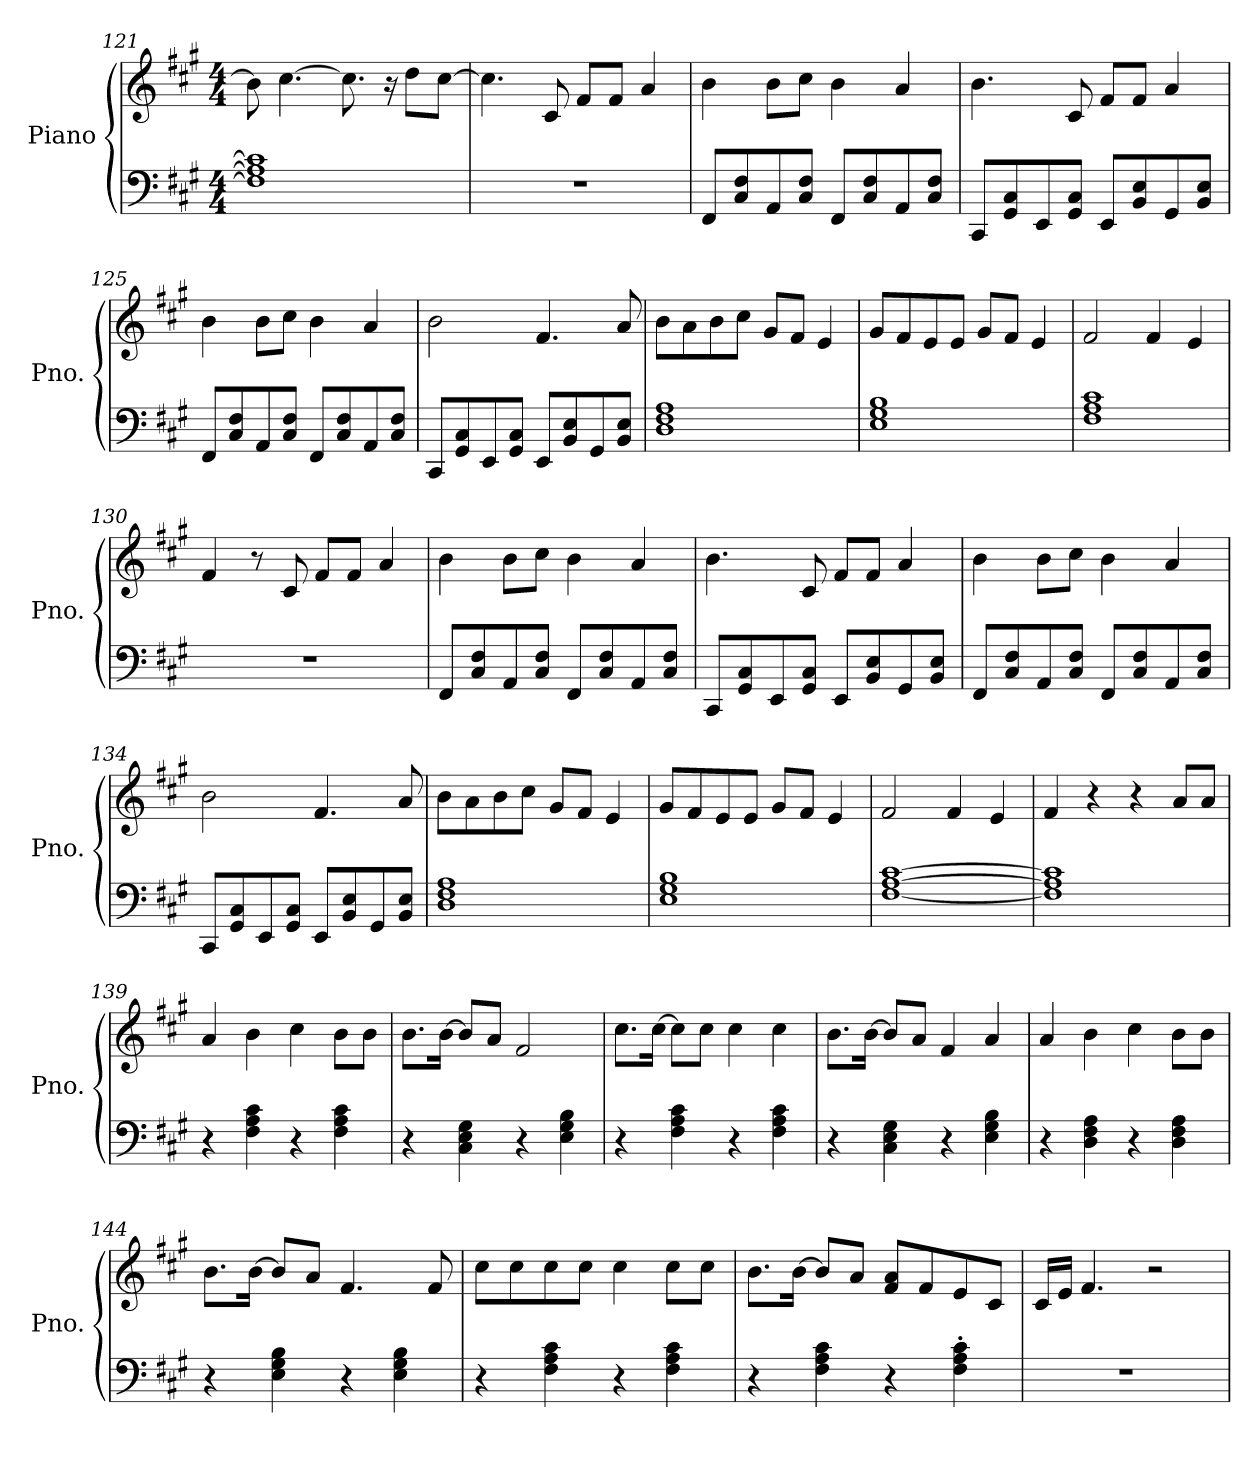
**kern	**kern
*part1	*part1
*staff2	*staff1
*I"Piano	*
*I'Pno.	*
*clefF4	*clefG2
*k[f#c#g#]	*k[f#c#g#]
*M4/4	*M4/4
=121	=121
1F#] 1A] 1c#]	8b\]
.	[4.cc#\
.	8.cc#\]
.	16r
.	8dd\L
.	[8cc#\J
=122	=122
1r	4.cc#\]
.	8c#/
.	8f#/L
.	8f#/J
.	4a/
=123	=123
8FF#/L	4b\
8C#/ 8F#/	.
8AA/	8b\L
8C#/ 8F#/J	8cc#\J
8FF#/L	4b\
8C#/ 8F#/	.
8AA/	4a/
8C#/ 8F#/J	.
=124	=124
8CC#/L	4.b\
8GG#/ 8C#/	.
8EE/	.
8GG#/ 8C#/J	8c#/
8EE/L	8f#/L
8BB/ 8E/	8f#/J
8GG#/	4a/
8BB/ 8E/J	.
!!LO:LB:g=z
=125	=125
8FF#/L	4b\
8C#/ 8F#/	.
8AA/	8b\L
8C#/ 8F#/J	8cc#\J
8FF#/L	4b\
8C#/ 8F#/	.
8AA/	4a/
8C#/ 8F#/J	.
=126	=126
8CC#/L	2b\
8GG#/ 8C#/	.
8EE/	.
8GG#/ 8C#/J	.
8EE/L	4.f#/
8BB/ 8E/	.
8GG#/	.
8BB/ 8E/J	8a/
=127	=127
1D 1F# 1A	8b\L
.	8a\
.	8b\
.	8cc#\J
.	8g#/L
.	8f#/J
.	4e/
=128	=128
1E 1G# 1B	8g#/L
.	8f#/
.	8e/
.	8e/J
.	8g#/L
.	8f#/J
.	4e/
=129	=129
1F# 1A 1c#	2f#/
.	4f#/
.	4e/
=130	=130
1r	4f#/
.	8r
.	8c#/
.	8f#/L
.	8f#/J
.	4a/
!!LO:LB:g=z
=131	=131
8FF#/L	4b\
8C#/ 8F#/	.
8AA/	8b\L
8C#/ 8F#/J	8cc#\J
8FF#/L	4b\
8C#/ 8F#/	.
8AA/	4a/
8C#/ 8F#/J	.
=132	=132
8CC#/L	4.b\
8GG#/ 8C#/	.
8EE/	.
8GG#/ 8C#/J	8c#/
8EE/L	8f#/L
8BB/ 8E/	8f#/J
8GG#/	4a/
8BB/ 8E/J	.
=133	=133
8FF#/L	4b\
8C#/ 8F#/	.
8AA/	8b\L
8C#/ 8F#/J	8cc#\J
8FF#/L	4b\
8C#/ 8F#/	.
8AA/	4a/
8C#/ 8F#/J	.
=134	=134
8CC#/L	2b\
8GG#/ 8C#/	.
8EE/	.
8GG#/ 8C#/J	.
8EE/L	4.f#/
8BB/ 8E/	.
8GG#/	.
8BB/ 8E/J	8a/
=135	=135
1D 1F# 1A	8b\L
.	8a\
.	8b\
.	8cc#\J
.	8g#/L
.	8f#/J
.	4e/
!!LO:LB:g=z
=136	=136
1E 1G# 1B	8g#/L
.	8f#/
.	8e/
.	8e/J
.	8g#/L
.	8f#/J
.	4e/
=137	=137
[1F# [1A [1c#	2f#/
.	4f#/
.	4e/
=138	=138
1F#] 1A] 1c#]	4f#/
.	4r
.	4r
.	8a/L
.	8a/J
=139	=139
4r	4a/
4F#\ 4A\ 4c#\	4b\
4r	4cc#\
4F#\ 4A\ 4c#\	8b\L
.	8b\J
=140	=140
4r	8.b\L
.	[16b\Jk
4C#\ 4E\ 4G#\	8b/L]
.	8a/J
4r	2f#/
4E\ 4G#\ 4B\	.
=141	=141
4r	8.cc#\L
.	[16cc#\Jk
4F#\ 4A\ 4c#\	8cc#\L]
.	8cc#\J
4r	4cc#\
4F#\ 4A\ 4c#\	4cc#\
!!LO:PB:g=z
=142	=142
4r	8.b\L
.	[16b\Jk
4C#\ 4E\ 4G#\	8b/L]
.	8a/J
4r	4f#/
4E\ 4G#\ 4B\	4a/
=143	=143
4r	4a/
4D\ 4F#\ 4A\	4b\
4r	4cc#\
4D\ 4F#\ 4A\	8b\L
.	8b\J
=144	=144
4r	8.b\L
.	[16b\Jk
4E\ 4G#\ 4B\	8b/L]
.	8a/J
4r	4.f#/
4E\ 4G#\ 4B\	.
.	8f#/
=145	=145
4r	8cc#\L
.	8cc#\
4F#\ 4A\ 4c#\	8cc#\
.	8cc#\J
4r	4cc#\
4F#\ 4A\ 4c#\	8cc#\L
.	8cc#\J
=146	=146
4r	8.b\L
.	[16b\Jk
4F#\ 4A\ 4c#\	8b/L]
.	8a/J
4r	8f#/ 8a/L
.	8f#/
4F#\' 4A\' 4c#\'	8e/
.	8c#/J
=147	=147
1r	16c#/LL
.	16e/JJ
.	4.f#/
.	2r
=	=
*-	*-
